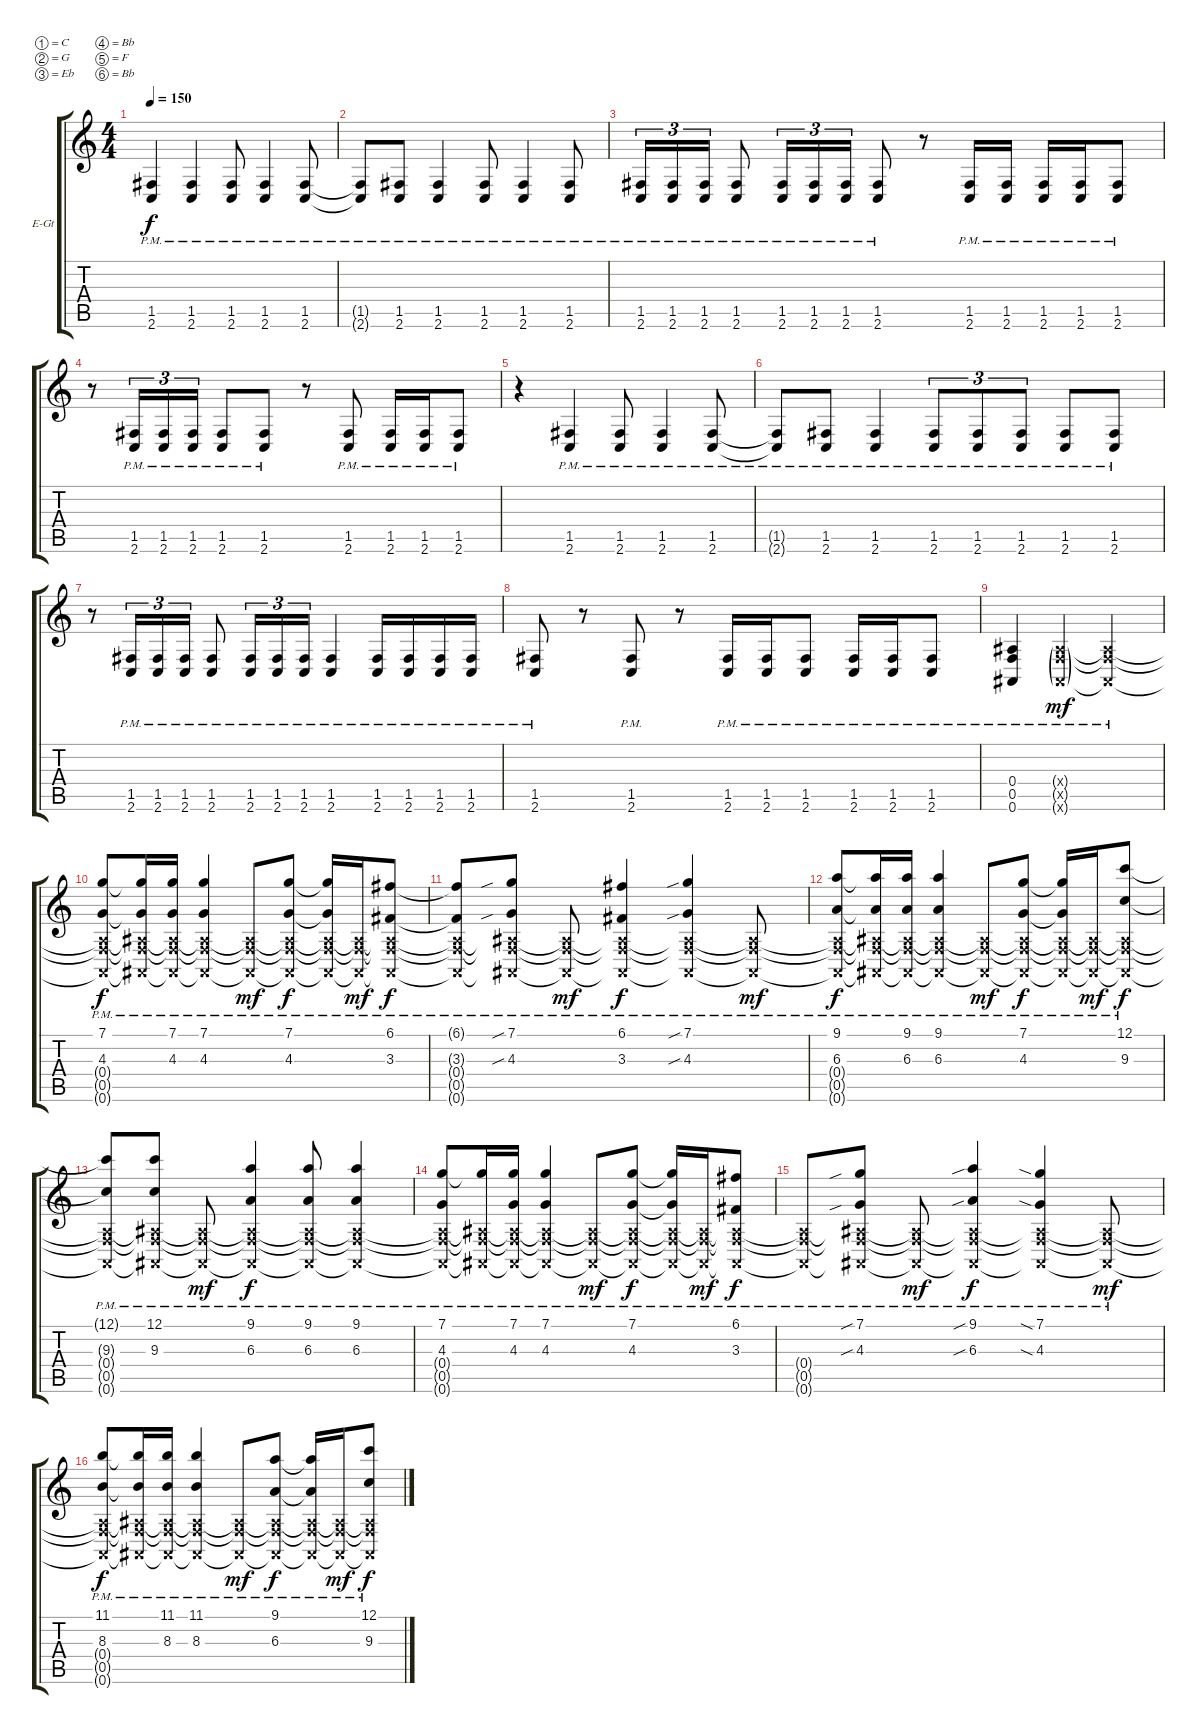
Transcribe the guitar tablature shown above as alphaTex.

\bracketExtendMode groupsimilarinstruments
\firstSystemTrackNameOrientation horizontal
\otherSystemsTrackNameOrientation horizontal
\track ("Christian" "E-Gt") {instrument distortionguitar}
\staff {score tabs}
\tuning (C4 G3 Eb3 Bb2 F2 Bb1)
\ts (4 4)
\tempo 150
\clef g2
\ks c
(1.5{pm} 2.6{pm}).4{dy f} (1.5{pm} 2.6{pm}).4 (1.5{pm} 2.6{pm}).8 (1.5{pm} 2.6{pm}).4 (1.5{pm} 2.6{pm}).8 |
(1.5{pm t} 2.6{pm t}).8 (1.5{pm} 2.6{pm}).8 (1.5{pm} 2.6{pm}).4 (1.5{pm} 2.6{pm}).8 (1.5{pm} 2.6{pm}).4 (1.5{pm} 2.6{pm}).8 |
(1.5{pm} 2.6{pm}).16{tu (3 2)} (1.5{pm} 2.6{pm}).16{tu (3 2)} (1.5{pm} 2.6{pm}).16{tu (3 2)} (1.5{pm} 2.6{pm}).8 (1.5{pm} 2.6{pm}).16{tu (3 2)} (1.5{pm} 2.6{pm}).16{tu (3 2)} (1.5{pm} 2.6{pm}).16{tu (3 2)} (1.5{pm} 2.6{pm}).8 r.8 (1.5{pm} 2.6{pm}).16 (1.5{pm} 2.6{pm}).16 (1.5{pm} 2.6{pm}).16 (1.5{pm} 2.6{pm}).16 (1.5{pm} 2.6{pm}).8 |
r.8 (1.5{pm} 2.6{pm}).16{tu (3 2)} (1.5{pm} 2.6{pm}).16{tu (3 2)} (1.5{pm} 2.6{pm}).16{tu (3 2)} (1.5{pm} 2.6{pm}).8 (1.5{pm} 2.6{pm}).8 r.8 (1.5{pm} 2.6{pm}).8 (1.5{pm} 2.6{pm}).16 (1.5{pm} 2.6{pm}).16 (1.5{pm} 2.6{pm}).8 |
r.4 (1.5{pm} 2.6{pm}).4 (1.5{pm} 2.6{pm}).8 (1.5{pm} 2.6{pm}).4 (1.5{pm} 2.6{pm}).8 |
(1.5{pm t} 2.6{pm t}).8 (1.5{pm} 2.6{pm}).8 (1.5{pm} 2.6{pm}).4 (1.5{pm} 2.6{pm}).8{tu (3 2)} (1.5{pm} 2.6{pm}).8{tu (3 2)} (1.5{pm} 2.6{pm}).8{tu (3 2)} (1.5{pm} 2.6{pm}).8 (1.5{pm} 2.6{pm}).8 |
r.8 (1.5{pm} 2.6{pm}).16{tu (3 2)} (1.5{pm} 2.6{pm}).16{tu (3 2)} (1.5{pm} 2.6{pm}).16{tu (3 2)} (1.5{pm} 2.6{pm}).8 (1.5{pm} 2.6{pm}).16{tu (3 2)} (1.5{pm} 2.6{pm}).16{tu (3 2)} (1.5{pm} 2.6{pm}).16{tu (3 2)} (1.5{pm} 2.6{pm}).4 (1.5{pm} 2.6).16 (1.5{pm} 2.6).16 (1.5{pm} 2.6).16 (1.5{pm} 2.6).16 |
(1.5{pm} 2.6).8 r.8 (1.5{pm} 2.6).8 r.8 (1.5{pm} 2.6).16 (1.5{pm} 2.6).16 (1.5{pm} 2.6).8 (1.5{pm} 2.6).16 (1.5{pm} 2.6).16 (1.5{pm} 2.6).8 |
(0.4{pm} 0.5{pm} 0.6{pm}).4 (0.4{g pm x} 0.5{g pm x} 0.6{g pm x}).4{dy mf} (0.4{pm x t} 0.5{pm x t} 0.6{pm x t}).2 |
(7.1 4.3 0.4{pm x t} 0.5{pm x t} 0.6{pm x t}).8{dy f} (7.1{t} 4.3{t} 0.4{pm x t} 0.5{pm x t} 0.6{pm x t}).16 (7.1 4.3 0.4{pm x t} 0.5{pm x t} 0.6{pm x t}).16 (7.1 4.3 0.4{pm x t} 0.5{pm x t} 0.6{pm x t}).4 (0.4{pm x t} 0.5{pm x t} 0.6{pm x t}).8{dy mf} (7.1 4.3 0.4{pm x t} 0.5{pm x t} 0.6{pm x t}).8{dy f} (7.1{t} 4.3{t} 0.4{pm x t} 0.5{pm x t} 0.6{pm x t}).16 (0.4{pm x t} 0.5{pm x t} 0.6{pm x t}).16{dy mf} (6.1 3.3 0.4{pm x t} 0.5{pm x t} 0.6{pm x t}).8{dy f} |
(6.1{t} 3.3{t} 0.4{pm x t} 0.5{pm x t} 0.6{pm x t}).8 (7.1{sib} 4.3{sib} 0.4{pm x t} 0.5{pm x t} 0.6{pm x t}).8 (0.4{pm x t} 0.5{pm x t} 0.6{pm x t}).8{dy mf} (6.1 3.3 0.4{pm x t} 0.5{pm x t} 0.6{pm x t}).4{dy f} (7.1{sib} 4.3{sib} 0.4{pm x t} 0.5{pm x t} 0.6{pm x t}).4 (0.4{pm x t} 0.5{pm x t} 0.6{pm x t}).8{dy mf} |
(9.1 6.3 0.4{pm x t} 0.5{pm x t} 0.6{pm x t}).8{dy f} (9.1{t} 6.3{t} 0.4{pm x t} 0.5{pm x t} 0.6{pm x t}).16 (9.1 6.3 0.4{pm x t} 0.5{pm x t} 0.6{pm x t}).16 (9.1 6.3 0.4{pm x t} 0.5{pm x t} 0.6{pm x t}).4 (0.4{pm x t} 0.5{pm x t} 0.6{pm x t}).8{dy mf} (7.1 4.3 0.4{pm x t} 0.5{pm x t} 0.6{pm x t}).8{dy f} (7.1{t} 4.3{t} 0.4{pm x t} 0.5{pm x t} 0.6{pm x t}).16 (0.4{pm x t} 0.5{pm x t} 0.6{pm x t}).16{dy mf} (12.1 9.3 0.4{pm x t} 0.5{pm x t} 0.6{pm x t}).8{dy f} |
(12.1{t} 9.3{t} 0.4{pm x t} 0.5{pm x t} 0.6{pm x t}).8 (12.1 9.3 0.4{pm x t} 0.5{pm x t} 0.6{pm x t}).8 (0.4{pm x t} 0.5{pm x t} 0.6{pm x t}).8{dy mf} (9.1 6.3 0.4{pm x t} 0.5{pm x t} 0.6{pm x t}).4{dy f} (9.1 6.3 0.4{pm x t} 0.5{pm x t} 0.6{pm x t}).8 (9.1 6.3 0.4{pm x t} 0.5{pm x t} 0.6{pm x t}).4 |
(7.1 4.3 0.4{pm x t} 0.5{pm x t} 0.6{pm x t}).8 (7.1{t} 0.4{pm x t} 0.5{pm x t} 0.6{pm x t}).16 (7.1 4.3 0.4{pm x t} 0.5{pm x t} 0.6{pm x t}).16 (7.1 4.3 0.4{pm x t} 0.5{pm x t} 0.6{pm x t}).4 (0.4{pm x t} 0.5{pm x t} 0.6{pm x t}).8{dy mf} (7.1 4.3 0.4{pm x t} 0.5{pm x t} 0.6{pm x t}).8{dy f} (7.1{t} 4.3{t} 0.4{pm x t} 0.5{pm x t} 0.6{pm x t}).16 (0.4{pm x t} 0.5{pm x t} 0.6{pm x t}).16{dy mf} (6.1 3.3 0.4{pm x t} 0.5{pm x t} 0.6{pm x t}).8{dy f} |
(0.4{pm x t} 0.5{pm x t} 0.6{pm x t}).8 (7.1{sib} 4.3{sib} 0.4{pm x t} 0.5{pm x t} 0.6{pm x t}).8 (0.4{pm x t} 0.5{pm x t} 0.6{pm x t}).8{dy mf} (9.1{sib} 6.3{sib} 0.4{pm x t} 0.5{pm x t} 0.6{pm x t}).4{dy f} (7.1{sia} 4.3{sia} 0.4{pm x t} 0.5{pm x t} 0.6{pm x t}).4 (0.4{pm x t} 0.5{pm x t} 0.6{pm x t}).8{dy mf} |
(11.1 8.3 0.4{pm x t} 0.5{pm x t} 0.6{pm x t}).8{dy f} (11.1{t} 8.3{t} 0.4{pm x t} 0.5{pm x t} 0.6{pm x t}).16 (11.1 8.3 0.4{pm x t} 0.5{pm x t} 0.6{pm x t}).16 (11.1 8.3 0.4{pm x t} 0.5{pm x t} 0.6{pm x t}).4 (0.4{pm x t} 0.5{pm x t} 0.6{pm x t}).8{dy mf} (9.1 6.3 0.4{pm x t} 0.5{pm x t} 0.6{pm x t}).8{dy f} (9.1{t} 6.3{t} 0.4{pm x t} 0.5{pm x t} 0.6{pm x t}).16 (0.4{pm x t} 0.5{pm x t} 0.6{pm x t}).16{dy mf} (12.1 9.3 0.4{pm x t} 0.5{pm x t} 0.6{pm x t}).8{dy f}
